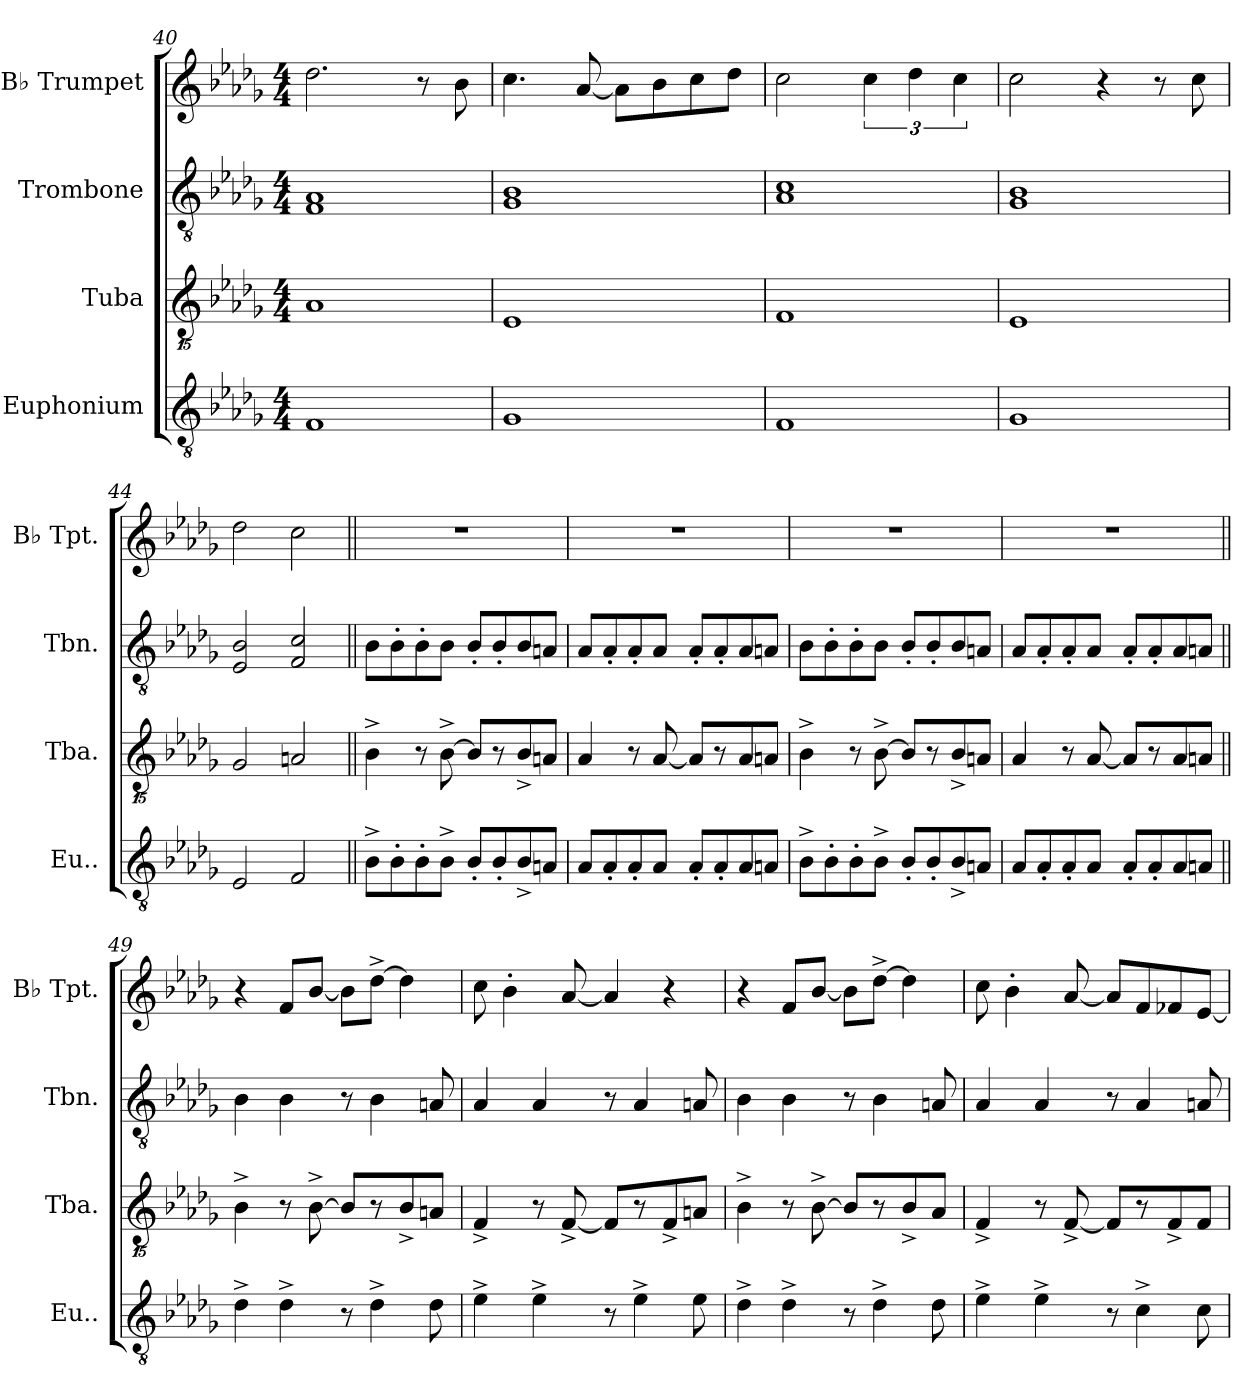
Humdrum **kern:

**kern	**kern	**kern	**kern
*part4	*part3	*part2	*part1
*staff4	*staff3	*staff2	*staff1
*I"Euphonium	*I"Tuba	*I"Trombone	*I"B♭ Trumpet
*I'Eu..	*I'Tba.	*I'Tbn.	*I'B♭ Tpt.
*clefGv2	*clefGvv2	*clefGv2	*clefG2
*k[b-e-a-d-g-]	*k[b-e-a-d-g-]	*k[b-e-a-d-g-]	*k[b-e-a-d-g-]
*M4/4	*M4/4	*M4/4	*M4/4
=40	=40	=40	=40
1F	1AA-	1F 1A-	2.dd-
.	.	.	8r
.	.	.	8b-
=41	=41	=41	=41
1G-	1EE-	1G- 1B-	4.cc
.	.	.	[8a-
.	.	.	8a-L]
.	.	.	8b-
.	.	.	8cc
.	.	.	8dd-J
=42	=42	=42	=42
1F	1FF	1A- 1c	2cc
.	.	.	6cc
.	.	.	6dd-
.	.	.	6cc
=43	=43	=43	=43
1G-	1EE-	1G- 1B-	2cc
.	.	.	4r
.	.	.	8r
.	.	.	8cc
=44	=44	=44	=44
2E-	2GG-	2E- 2B-	2dd-
2F	2AAn	2F 2c	2cc
=45||	=45||	=45||	=45||
8B-^L	4BB-^	8B-L	1r
8B-'	.	8B-'	.
8B-'	8r	8B-'	.
8B-^J	[8BB-^	8B-J	.
8B-'L	8BB-L]	8B-'L	.
8B-'	8r	8B-'	.
8B-^	8BB-^	8B-	.
8AnJ	8AAnJ	8AnJ	.
=46	=46	=46	=46
8A-L	4AA-	8A-L	1r
8A-'	.	8A-'	.
8A-'	8r	8A-'	.
8A-J	[8AA-	8A-J	.
8A-'L	8AA-L]	8A-'L	.
8A-'	8r	8A-'	.
8A-	8AA-	8A-	.
8AnJ	8AAnJ	8AnJ	.
=47	=47	=47	=47
8B-^L	4BB-^	8B-L	1r
8B-'	.	8B-'	.
8B-'	8r	8B-'	.
8B-^J	[8BB-^	8B-J	.
8B-'L	8BB-L]	8B-'L	.
8B-'	8r	8B-'	.
8B-^	8BB-^	8B-	.
8AnJ	8AAnJ	8AnJ	.
=48	=48	=48	=48
8A-L	4AA-	8A-L	1r
8A-'	.	8A-'	.
8A-'	8r	8A-'	.
8A-J	[8AA-	8A-J	.
8A-'L	8AA-L]	8A-'L	.
8A-'	8r	8A-'	.
8A-	8AA-	8A-	.
8AnJ	8AAnJ	8AnJ	.
=49||	=49||	=49||	=49||
4d-^	4BB-^	4B-	4r
4d-^	8r	4B-	8fL
.	[8BB-^	.	[8b-J
8r	8BB-L]	8r	8b-L]
4d-^	8r	4B-	[8dd-^J
.	8BB-^	.	4dd-]
8d-	8AAnJ	8An	.
=50	=50	=50	=50
4e-^	4FF^	4A-	8cc
.	.	.	4b-'
4e-^	8r	4A-	.
.	[8FF^	.	[8a-
8r	8FFL]	8r	4a-]
4e-^	8r	4A-	.
.	8FF^	.	4r
8e-	8AAnJ	8An	.
=51	=51	=51	=51
4d-^	4BB-^	4B-	4r
4d-^	8r	4B-	8fL
.	[8BB-^	.	[8b-J
8r	8BB-L]	8r	8b-L]
4d-^	8r	4B-	[8dd-^J
.	8BB-^	.	4dd-]
8d-	8AA-J	8An	.
=52	=52	=52	=52
4e-^	4FF^	4A-	8cc
.	.	.	4b-'
4e-^	8r	4A-	.
.	[8FF^	.	[8a-
8r	8FFL]	8r	8a-L]
4c^	8r	4A-	8f
.	8FF^	.	8f-X
8c	8FFJ	8An	[8e-J
=	=	=	=
*-	*-	*-	*-
